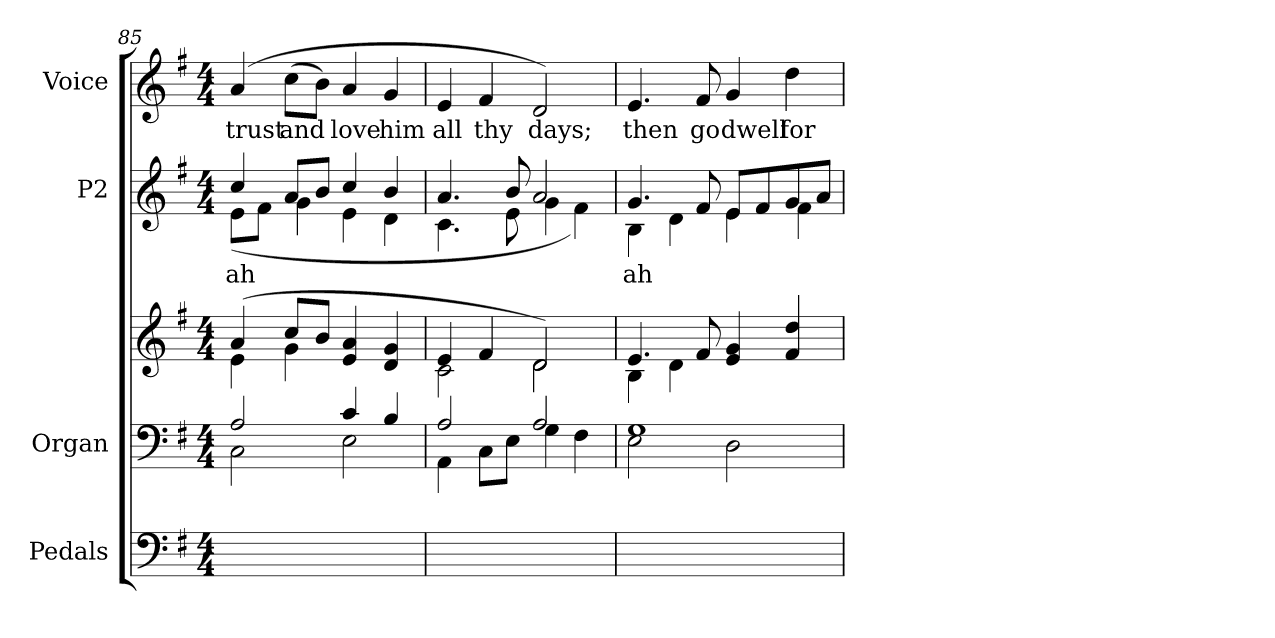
**kern	**kern	**kern	**kern	**text	**kern	**text
*part4	*part3	*part3	*part2	*part2	*part1	*part1
*staff5	*staff4	*staff3	*staff2	*staff2	*staff1	*staff1
*I"Pedals	*I"Organ	*	*I"P2	*	*I"Voice	*
*I'Ped.	*	*	*	*	*	*
*clefF4	*clefF4	*clefG2	*clefG2	*	*clefG2	*
*k[f#]	*k[f#]	*k[f#]	*k[f#]	*	*k[f#]	*
*G:	*G:	*G:	*G:	*	*G:	*
*M4/4	*M4/4	*M4/4	*M4/4	*	*M4/4	*
=85	=85	=85	=85	=85	=85	=85
*	*^	*^	*	*	*	*
!	!	!	!	!	!	!LO:LY:b:color=#000000	!	!
*	*	*	*	*	*^	*	*	*
!	!	!	!	!	!	!	!	!	!LO:LY:b:color=#000000
2Ci/yy	2Ai/	2Ci\	(4ai/	4ei\	4cci/	(8ei\L	ah	(4ai/	trust
.	.	.	.	.	.	8f#i\J	.	.	.
!	!	!	!	!	!	!	!	!	!LO:LY:b:color=#000000
.	.	.	8cci/L	4gi\	8ai/L	4gi\	.	(8cci\L	and
.	.	.	8bi/J	.	8bi/J	.	.	8bi\J)	.
!	!	!	!	!	!	!	!	!	!LO:LY:b:color=#000000
2Ei\yy	4ci/	2Ei\	4ei/ 4ai	2ryy	4cci/	4ei\	.	4ai/	love
!	!	!	!	!	!	!	!	!	!LO:LY:b:color=#000000
.	4Bi/	.	4di/ 4gi	.	4bi/	4di\	.	4gi/	him
=86	=86	=86	=86	=86	=86	=86	=86	=86	=86
!	!	!	!	!	!	!	!	!	!LO:LY:b:color=#000000
4AAi/yy	2Ai/	4AAi\	4ei/	2ci\	4.ai/	4.ci\	.	4ei/	all
!	!	!	!	!	!	!	!	!	!LO:LY:b:color=#000000
8Ci\Lyy	.	8Ci\L	4f#i/	.	.	.	.	4f#i/	thy
8Ei\Jyy	.	8Ei\J	.	.	8bi/	8ei\	.	.	.
!	!	!	!	!	!	!	!	!	!LO:LY:b:color=#000000
4Gi\yy	2Ai/	4Gi\	2di/)	2di\	2ai/	4gi\	.	2di/)	days;
4F#i\yy	.	4F#i\	.	.	.	4f#i\)	.	.	.
!!LO:PB:g=z
=87	=87	=87	=87	=87	=87	=87	=87	=87	=87
!	!	!	!	!	!	!	!LO:LY:b:color=#000000	!	!
!	!	!	!	!	!	!	!	!	!LO:LY:b:color=#000000
2Ei\yy	1Gi	2Ei\	4.ei/	4Bi\	4.gi/	4Bi\	ah	4.ei/	then
.	.	.	.	4di\	.	4di\	.	.	.
!	!	!	!	!	!	!	!	!	!LO:LY:b:color=#000000
.	.	.	8f#i/	.	8f#i/	.	.	8f#i/	go
!	!	!	!	!	!	!	!	!	!LO:LY:b:color=#000000
2Di\yy	.	2Di\	4ei/ 4gi	2ryy	8ei/L	4ei\	.	4gi/	dwell
.	.	.	.	.	8f#i/	.	.	.	.
!	!	!	!	!	!	!	!	!	!LO:LY:b:color=#000000
.	.	.	4f#i/ 4ddi	.	8gi/	4f#i\	.	4ddi\	for
.	.	.	.	.	8ai/J	.	.	.	.
*	*v	*v	*	*	*v	*v	*	*	*
*	*	*v	*v	*	*	*	*
=	=	=	=	=	=	=
*-	*-	*-	*-	*-	*-	*-
